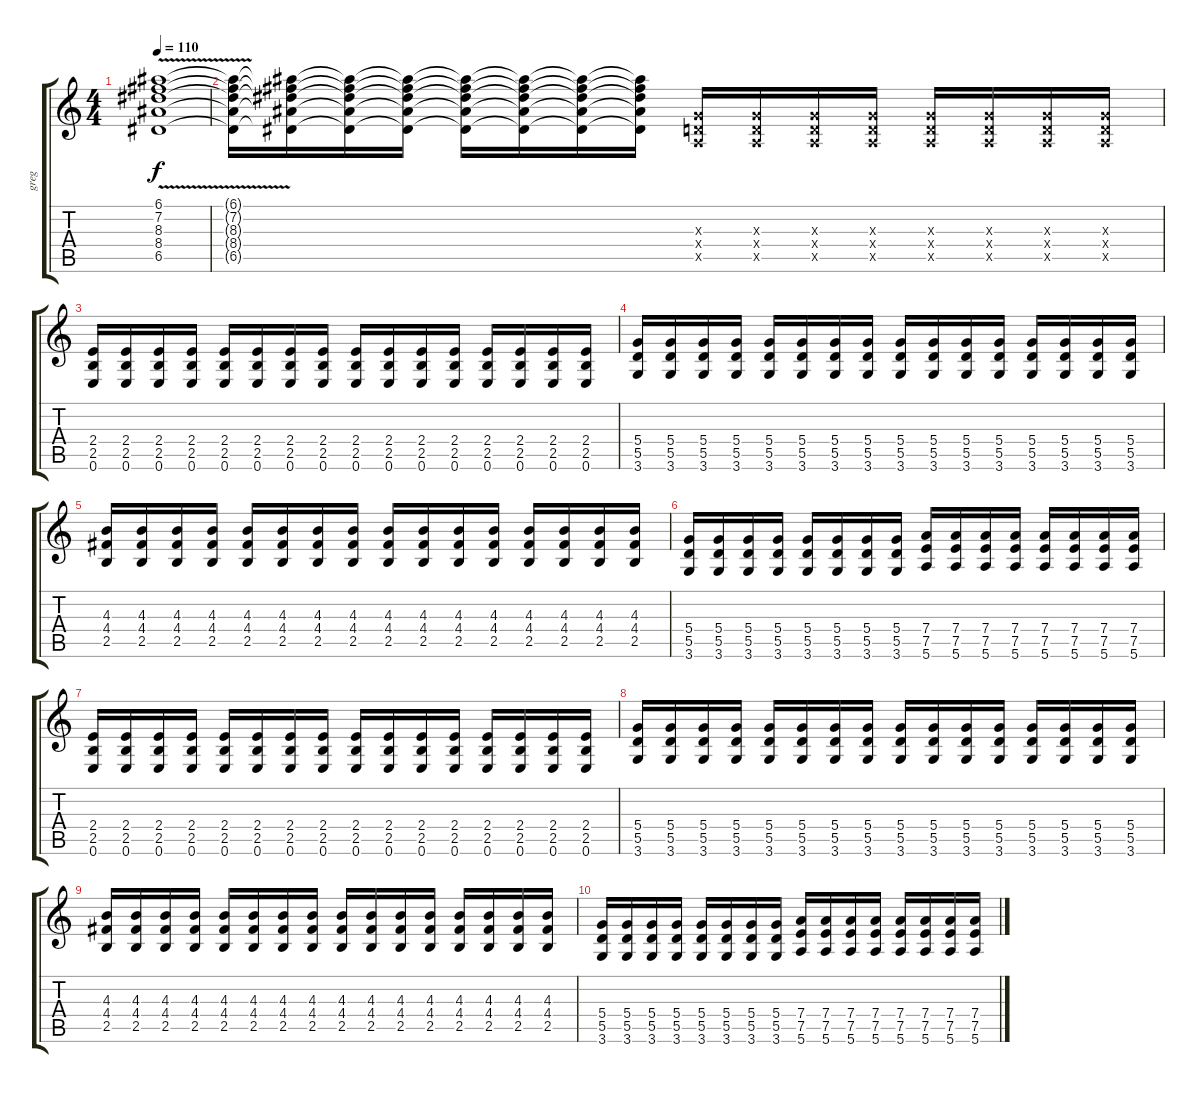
\track ("greg" "greg") {instrument overdrivenguitar}
\staff {score tabs}
\tuning (E4 B3 G3 D3 A2 E2) {hide}
\ts (4 4)
\tempo 110
\clef g2
\ks c
(6.1 7.2 8.3 8.4 6.5{v}).1{dy f} |
(6.1{t} 7.2{t} 8.3{t} 8.4{t} 6.5{t}).16 (6.1{t} 7.2{t} 8.3{t} 8.4{t} 6.5{t}).16 (6.1{t} 7.2{t} 8.3{t} 8.4{t} 6.5{t}).16 (6.1{t} 7.2{t} 8.3{t} 8.4{t} 6.5{t}).16 (6.1{t} 7.2{t} 8.3{t} 8.4{t} 6.5{t}).16 (6.1{t} 7.2{t} 8.3{t} 8.4{t} 6.5{t}).16 (6.1{t} 7.2{t} 8.3{t} 8.4{t} 6.5{t}).16 (6.1{t} 7.2{t} 8.3{t} 8.4{t} 6.5{t}).16 (0.3{x} 0.4{x} 0.5{x}).16 (0.3{x} 0.4{x} 0.5{x}).16 (0.3{x} 0.4{x} 0.5{x}).16 (0.3{x} 0.4{x} 0.5{x}).16 (0.3{x} 0.4{x} 0.5{x}).16 (0.3{x} 0.4{x} 0.5{x}).16 (0.3{x} 0.4{x} 0.5{x}).16 (0.3{x} 0.4{x} 0.5{x}).16 |
(2.4 2.5 0.6).16 (2.4 2.5 0.6).16 (2.4 2.5 0.6).16 (2.4 2.5 0.6).16 (2.4 2.5 0.6).16 (2.4 2.5 0.6).16 (2.4 2.5 0.6).16 (2.4 2.5 0.6).16 (2.4 2.5 0.6).16 (2.4 2.5 0.6).16 (2.4 2.5 0.6).16 (2.4 2.5 0.6).16 (2.4 2.5 0.6).16 (2.4 2.5 0.6).16 (2.4 2.5 0.6).16 (2.4 2.5 0.6).16 |
(5.4 5.5 3.6).16 (5.4 5.5 3.6).16 (5.4 5.5 3.6).16 (5.4 5.5 3.6).16 (5.4 5.5 3.6).16 (5.4 5.5 3.6).16 (5.4 5.5 3.6).16 (5.4 5.5 3.6).16 (5.4 5.5 3.6).16 (5.4 5.5 3.6).16 (5.4 5.5 3.6).16 (5.4 5.5 3.6).16 (5.4 5.5 3.6).16 (5.4 5.5 3.6).16 (5.4 5.5 3.6).16 (5.4 5.5 3.6).16 |
(4.3 4.4 2.5).16 (4.3 4.4 2.5).16 (4.3 4.4 2.5).16 (4.3 4.4 2.5).16 (4.3 4.4 2.5).16 (4.3 4.4 2.5).16 (4.3 4.4 2.5).16 (4.3 4.4 2.5).16 (4.3 4.4 2.5).16 (4.3 4.4 2.5).16 (4.3 4.4 2.5).16 (4.3 4.4 2.5).16 (4.3 4.4 2.5).16 (4.3 4.4 2.5).16 (4.3 4.4 2.5).16 (4.3 4.4 2.5).16 |
(5.4 5.5 3.6).16 (5.4 5.5 3.6).16 (5.4 5.5 3.6).16 (5.4 5.5 3.6).16 (5.4 5.5 3.6).16 (5.4 5.5 3.6).16 (5.4 5.5 3.6).16 (5.4 5.5 3.6).16 (7.4 7.5 5.6).16 (7.4 7.5 5.6).16 (7.4 7.5 5.6).16 (7.4 7.5 5.6).16 (7.4 7.5 5.6).16 (7.4 7.5 5.6).16 (7.4 7.5 5.6).16 (7.4 7.5 5.6).16 |
(2.4 2.5 0.6).16 (2.4 2.5 0.6).16 (2.4 2.5 0.6).16 (2.4 2.5 0.6).16 (2.4 2.5 0.6).16 (2.4 2.5 0.6).16 (2.4 2.5 0.6).16 (2.4 2.5 0.6).16 (2.4 2.5 0.6).16 (2.4 2.5 0.6).16 (2.4 2.5 0.6).16 (2.4 2.5 0.6).16 (2.4 2.5 0.6).16 (2.4 2.5 0.6).16 (2.4 2.5 0.6).16 (2.4 2.5 0.6).16 |
(5.4 5.5 3.6).16 (5.4 5.5 3.6).16 (5.4 5.5 3.6).16 (5.4 5.5 3.6).16 (5.4 5.5 3.6).16 (5.4 5.5 3.6).16 (5.4 5.5 3.6).16 (5.4 5.5 3.6).16 (5.4 5.5 3.6).16 (5.4 5.5 3.6).16 (5.4 5.5 3.6).16 (5.4 5.5 3.6).16 (5.4 5.5 3.6).16 (5.4 5.5 3.6).16 (5.4 5.5 3.6).16 (5.4 5.5 3.6).16 |
(4.3 4.4 2.5).16 (4.3 4.4 2.5).16 (4.3 4.4 2.5).16 (4.3 4.4 2.5).16 (4.3 4.4 2.5).16 (4.3 4.4 2.5).16 (4.3 4.4 2.5).16 (4.3 4.4 2.5).16 (4.3 4.4 2.5).16 (4.3 4.4 2.5).16 (4.3 4.4 2.5).16 (4.3 4.4 2.5).16 (4.3 4.4 2.5).16 (4.3 4.4 2.5).16 (4.3 4.4 2.5).16 (4.3 4.4 2.5).16 |
(5.4 5.5 3.6).16 (5.4 5.5 3.6).16 (5.4 5.5 3.6).16 (5.4 5.5 3.6).16 (5.4 5.5 3.6).16 (5.4 5.5 3.6).16 (5.4 5.5 3.6).16 (5.4 5.5 3.6).16 (7.4 7.5 5.6).16 (7.4 7.5 5.6).16 (7.4 7.5 5.6).16 (7.4 7.5 5.6).16 (7.4 7.5 5.6).16 (7.4 7.5 5.6).16 (7.4 7.5 5.6).16 (7.4 7.5 5.6).16
